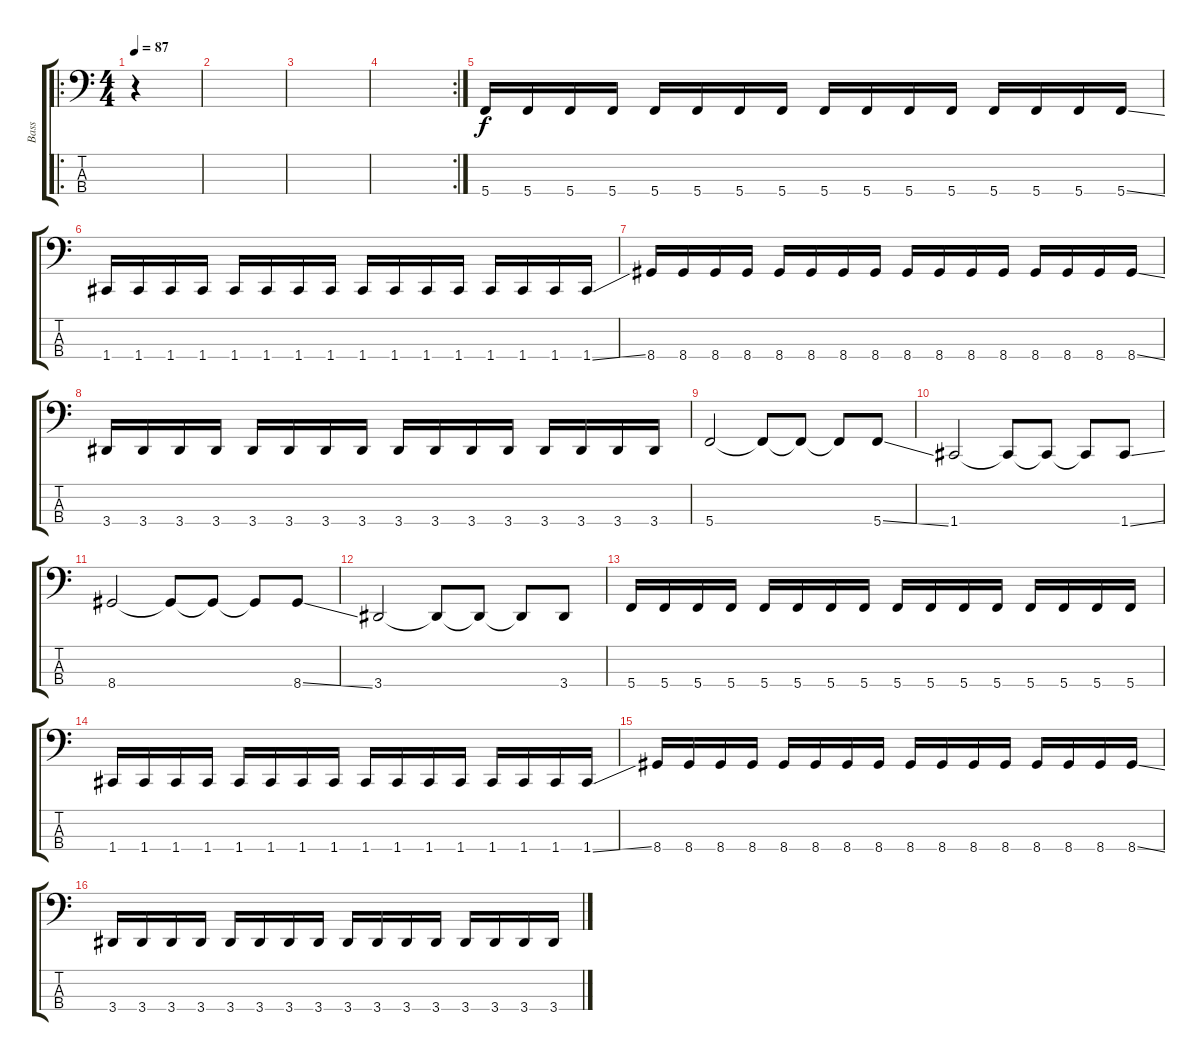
\track ("Bass" "Bass") {instrument electricbasspick}
\staff {score tabs}
\tuning (F2 C2 G1 C1) {hide}
\ro
\ts (4 4)
\tempo 87
\clef f4
\ks c
r.4{dy f instrument electricbasspick} |
|
|
\rc 2
|
5.4.16 5.4.16 5.4.16 5.4.16 5.4.16 5.4.16 5.4.16 5.4.16 5.4.16 5.4.16 5.4.16 5.4.16 5.4.16 5.4.16 5.4.16 5.4{ss}.16 |
1.4.16 1.4.16 1.4.16 1.4.16 1.4.16 1.4.16 1.4.16 1.4.16 1.4.16 1.4.16 1.4.16 1.4.16 1.4.16 1.4.16 1.4.16 1.4{ss}.16 |
8.4.16 8.4.16 8.4.16 8.4.16 8.4.16 8.4.16 8.4.16 8.4.16 8.4.16 8.4.16 8.4.16 8.4.16 8.4.16 8.4.16 8.4.16 8.4{ss}.16 |
3.4.16 3.4.16 3.4.16 3.4.16 3.4.16 3.4.16 3.4.16 3.4.16 3.4.16 3.4.16 3.4.16 3.4.16 3.4.16 3.4.16 3.4.16 3.4.16 |
5.4.2 5.4{t}.8 5.4{t}.8 5.4{t}.8 5.4{ss}.8 |
1.4.2 1.4{t}.8 1.4{t}.8 1.4{t}.8 1.4{ss}.8 |
8.4.2 8.4{t}.8 8.4{t}.8 8.4{t}.8 8.4{ss}.8 |
3.4.2 3.4{t}.8 3.4{t}.8 3.4{t}.8 3.4.8 |
5.4.16 5.4.16 5.4.16 5.4.16 5.4.16 5.4.16 5.4.16 5.4.16 5.4.16 5.4.16 5.4.16 5.4.16 5.4.16 5.4.16 5.4.16 5.4.16 |
1.4.16 1.4.16 1.4.16 1.4.16 1.4.16 1.4.16 1.4.16 1.4.16 1.4.16 1.4.16 1.4.16 1.4.16 1.4.16 1.4.16 1.4.16 1.4{ss}.16 |
8.4.16 8.4.16 8.4.16 8.4.16 8.4.16 8.4.16 8.4.16 8.4.16 8.4.16 8.4.16 8.4.16 8.4.16 8.4.16 8.4.16 8.4.16 8.4{ss}.16 |
3.4.16 3.4.16 3.4.16 3.4.16 3.4.16 3.4.16 3.4.16 3.4.16 3.4.16 3.4.16 3.4.16 3.4.16 3.4.16 3.4.16 3.4.16 3.4.16
